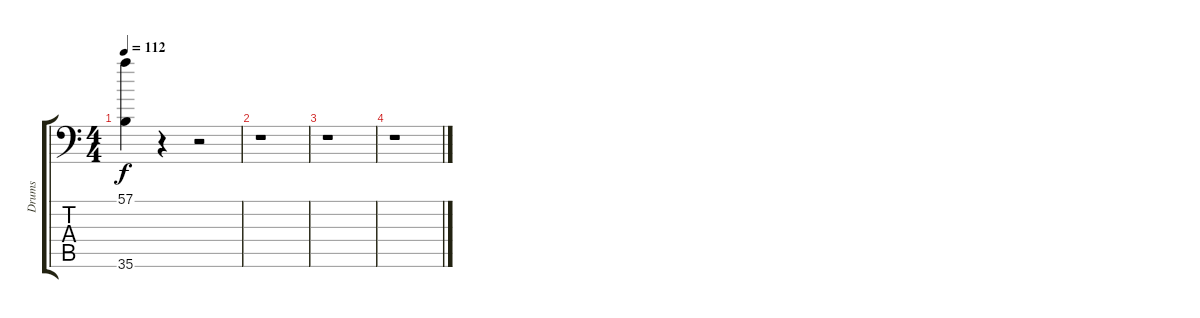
\track ("Drums" "Drums") {instrument acousticgrandpiano}
\staff {score tabs}
\tuning (C-1 C-1 C-1 C-1 C-1 C-1) {hide}
\ts (4 4)
\tempo 112
\clef f4
\ks c
(57.1 35.6).4{dy f} r.4 r.2 |
r.1 |
r.1 |
r.1
